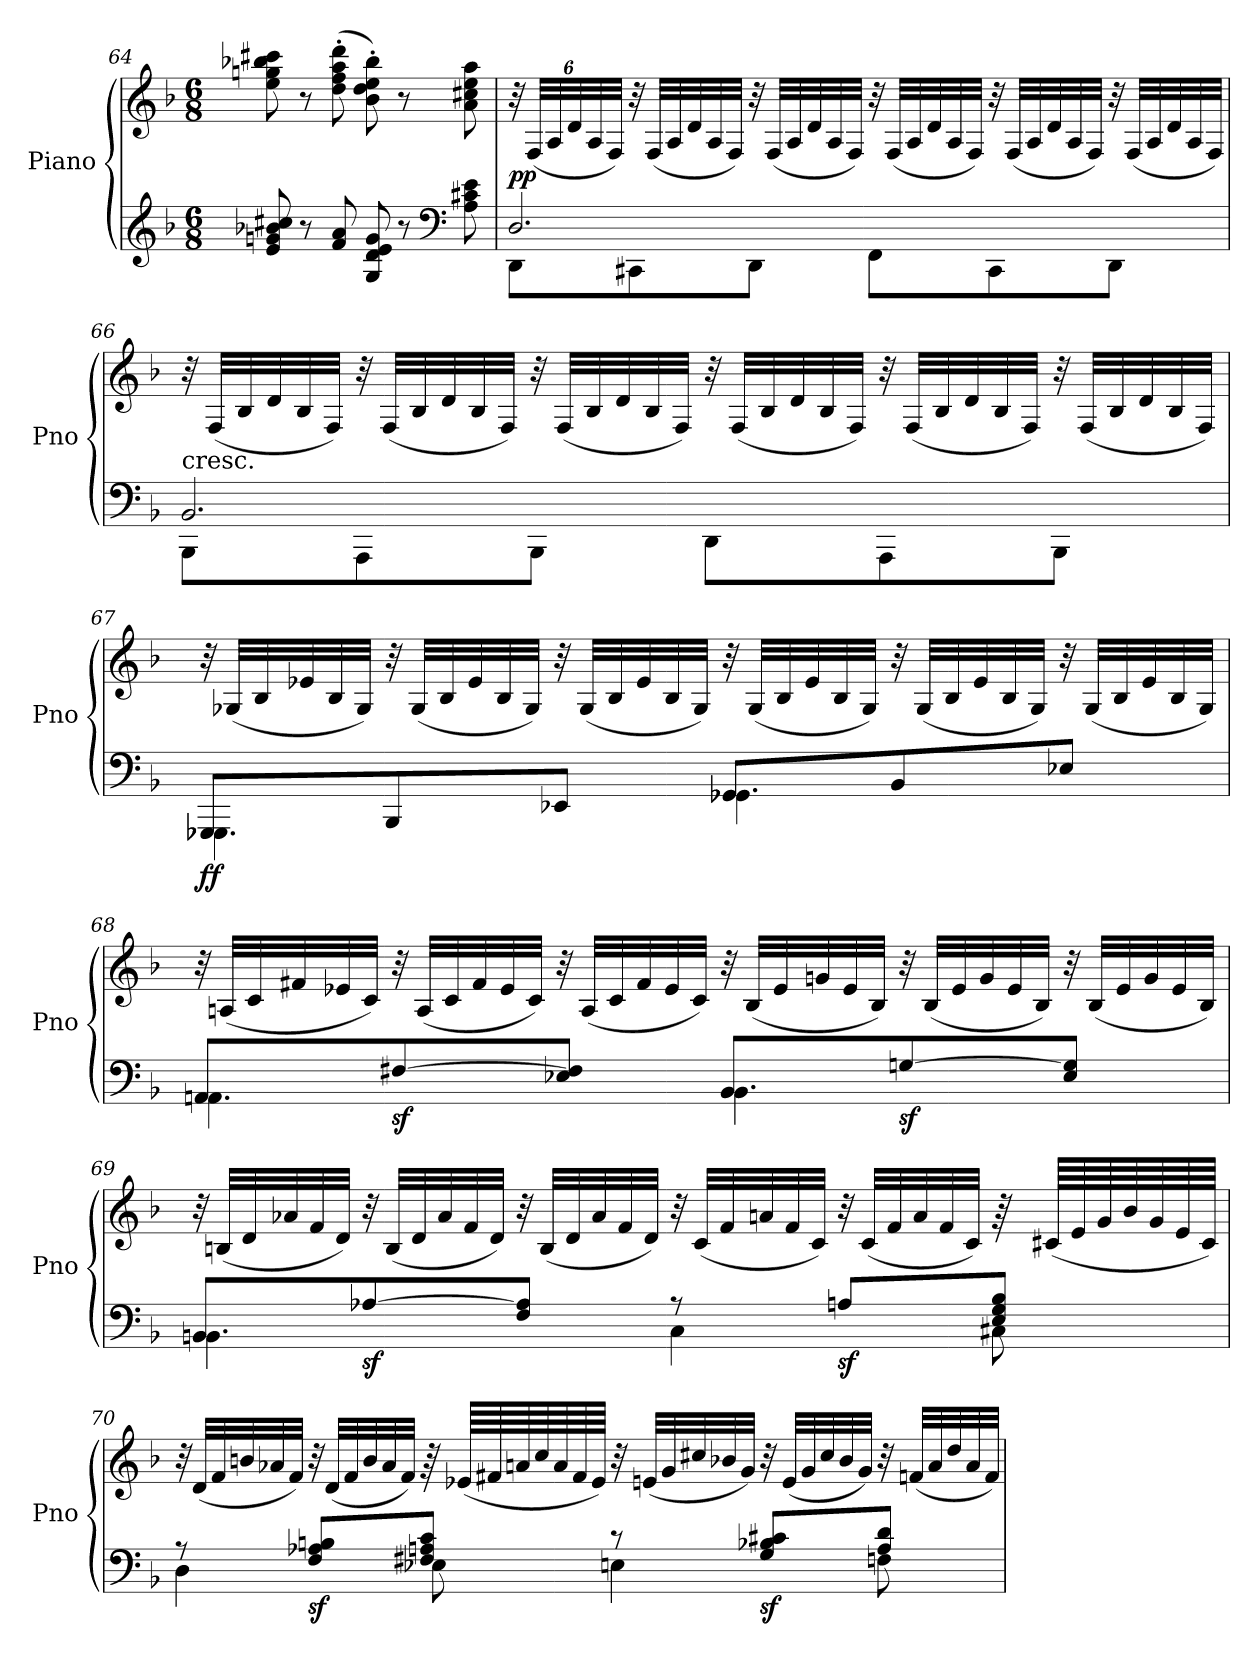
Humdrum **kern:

**kern	**kern	**dynam
*part1	*part1	*part1
*staff2	*staff1	*staff1/2
*I"Piano	*	*
*I'Pno	*	*
*clefG2	*clefG2	*
*k[b-]	*k[b-]	*
*F:	*F:	*
*M6/8	*M6/8	*
=64	=64	=64
8e/ 8gn/ 8b-X/ 8cc#X/	8ee\ 8ggn\ 8bb-X\ 8ccc#X\	.
8r	8r	.
8f/ 8a/	(>8dd\' 8ff\' 8aa\' 8ddd\'	.
8G/ 8d/ 8e/ 8g/	8b-\' 8dd\' 8ee\' 8bb-\')	.
8r	8r	.
*clefF4	*	*
8A\ 8c#X\ 8e\	8a\ 8cc#X\ 8ee\ 8aa\	.
!!LO:LB:g=z
=65	=65	=65
*^	*	*
*	*	*Xbrackettup	*
!	!	!	!LO:DY:b
2.D/	8DD\L	48r	pp
.	.	(<48F/LLL	.
.	.	48A/	.
.	.	48d/	.
.	.	48A/	.
.	.	48F/JJJ)	.
*	*	*Xtuplet	*
.	8CC#X\	48r	.
.	.	(<48F/LLL	.
.	.	48A/	.
.	.	48d/	.
.	.	48A/	.
.	.	48F/JJJ)	.
.	8DD\J	48r	.
.	.	(<48F/LLL	.
.	.	48A/	.
.	.	48d/	.
.	.	48A/	.
.	.	48F/JJJ)	.
.	8FF\L	48r	.
.	.	(<48F/LLL	.
.	.	48A/	.
.	.	48d/	.
.	.	48A/	.
.	.	48F/JJJ)	.
.	8CC#\	48r	.
.	.	(<48F/LLL	.
.	.	48A/	.
.	.	48d/	.
.	.	48A/	.
.	.	48F/JJJ)	.
.	8DD\J	48r	.
.	.	(<48F/LLL	.
.	.	48A/	.
.	.	48d/	.
.	.	48A/	.
.	.	48F/JJJ)	.
!!LO:LB:g=z
=66	=66	=66	=66
!	!	!LO:TX:b:t=cresc.	!
2.BB-/	8BBB-\L	48r	.
.	.	(<48F/LLL	.
.	.	48B-/	.
.	.	48d/	.
.	.	48B-/	.
.	.	48F/JJJ)	.
.	8AAA\	48r	.
.	.	(<48F/LLL	.
.	.	48B-/	.
.	.	48d/	.
.	.	48B-/	.
.	.	48F/JJJ)	.
.	8BBB-\J	48r	.
.	.	(<48F/LLL	.
.	.	48B-/	.
.	.	48d/	.
.	.	48B-/	.
.	.	48F/JJJ)	.
.	8DD\L	48r	.
.	.	(<48F/LLL	.
.	.	48B-/	.
.	.	48d/	.
.	.	48B-/	.
.	.	48F/JJJ)	.
.	8AAA\	48r	.
.	.	(<48F/LLL	.
.	.	48B-/	.
.	.	48d/	.
.	.	48B-/	.
.	.	48F/JJJ)	.
.	8BBB-\J	48r	.
.	.	(<48F/LLL	.
.	.	48B-/	.
.	.	48d/	.
.	.	48B-/	.
.	.	48F/JJJ)	.
!!LO:PB:g=z
=67	=67	=67	=67
!	!	!	!LO:DY:b=2
!	!	!	!LO:DY:n=1:b
8GGG-X/L	4.GGG-\	48r	f f
.	.	(<48G-X/LLL	.
.	.	48B-/	.
.	.	48e-X/	.
.	.	48B-/	.
.	.	48G-/JJJ)	.
8BBB-/	.	48r	.
.	.	(<48G-/LLL	.
.	.	48B-/	.
.	.	48e-/	.
.	.	48B-/	.
.	.	48G-/JJJ)	.
8EE-X/J	.	48r	.
.	.	(<48G-/LLL	.
.	.	48B-/	.
.	.	48e-/	.
.	.	48B-/	.
.	.	48G-/JJJ)	.
8GG-X/L	4.GG-\	48r	.
.	.	(<48G-/LLL	.
.	.	48B-/	.
.	.	48e-/	.
.	.	48B-/	.
.	.	48G-/JJJ)	.
8BB-/	.	48r	.
.	.	(<48G-/LLL	.
.	.	48B-/	.
.	.	48e-/	.
.	.	48B-/	.
.	.	48G-/JJJ)	.
8E-X/J	.	48r	.
.	.	(<48G-/LLL	.
.	.	48B-/	.
.	.	48e-/	.
.	.	48B-/	.
.	.	48G-/JJJ)	.
!!LO:LB:g=z
=68	=68	=68	=68
8AA/L	4.AAn\	48r	.
.	.	(<48An/LLL	.
.	.	48c/	.
.	.	48f#X/	.
.	.	48e-X/	.
.	.	48c/JJJ)	.
!	!	!	!LO:DY:b=2
[8F#X/	.	48r	sf
.	.	(<48A/LLL	.
.	.	48c/	.
.	.	48f#/	.
.	.	48e-/	.
.	.	48c/JJJ)	.
8E-X/ 8F#/]J	.	48r	.
.	.	(<48A/LLL	.
.	.	48c/	.
.	.	48f#/	.
.	.	48e-/	.
.	.	48c/JJJ)	.
8BB-/L	4.BB-\	48r	.
.	.	(<48B-/LLL	.
.	.	48e-/	.
.	.	48gn/	.
.	.	48e-/	.
.	.	48B-/JJJ)	.
!	!	!	!LO:DY:b=2
[8Gn/	.	48r	sf
.	.	(<48B-/LLL	.
.	.	48e-/	.
.	.	48g/	.
.	.	48e-/	.
.	.	48B-/JJJ)	.
8E-/ 8G/]J	.	48r	.
.	.	(<48B-/LLL	.
.	.	48e-/	.
.	.	48g/	.
.	.	48e-/	.
.	.	48B-/JJJ)	.
!!LO:LB:g=z
=69	=69	=69	=69
8BBn/L	4.BB\	48r	.
.	.	(<48Bn/LLL	.
.	.	48d/	.
.	.	48a-X/	.
.	.	48f/	.
.	.	48d/JJJ)	.
!	!	!	!LO:DY:b=2
[8A-X/	.	48r	sf
.	.	(<48B/LLL	.
.	.	48d/	.
.	.	48a-/	.
.	.	48f/	.
.	.	48d/JJJ)	.
8F/ 8A-/]J	.	48r	.
.	.	(<48B/LLL	.
.	.	48d/	.
.	.	48a-/	.
.	.	48f/	.
.	.	48d/JJJ)	.
8r	4C\	48r	.
.	.	(<48c/LLL	.
.	.	48f/	.
.	.	48an/	.
.	.	48f/	.
.	.	48c/JJJ)	.
!	!	!	!LO:DY:b=2
8An/L	.	48r	sf
.	.	(<48c/LLL	.
.	.	48f/	.
.	.	48a/	.
.	.	48f/	.
.	.	48c/JJJ)	.
8E/ 8G/ 8B-/J	8C#X\	64r	.
.	.	(<64c#X/LLLL	.
.	.	64e/	.
.	.	64g/	.
.	.	64b-/	.
.	.	64g/	.
.	.	64e/	.
.	.	64c#/JJJJ)	.
!!LO:LB:g=z
=70	=70	=70	=70
8r	4D\	48r	.
.	.	(<48d/LLL	.
.	.	48f/	.
.	.	48bn/	.
.	.	48a-X/	.
.	.	48f/JJJ)	.
!	!	!	!LO:DY:b=2
8F/ 8A-X/ 8Bn/L	.	48r	sf
.	.	(<48d/LLL	.
.	.	48f/	.
.	.	48b/	.
.	.	48a-/	.
.	.	48f/JJJ)	.
8F#X/ 8An/ 8c/J	8E-X\	64r	.
.	.	(<64e-X/LLLL	.
.	.	64f#X/	.
.	.	64an/	.
.	.	64cc/	.
.	.	64a/	.
.	.	64f#/	.
.	.	64e-/JJJJ)	.
8r	4En\	48r	.
.	.	(<48en/LLL	.
.	.	48g/	.
.	.	48cc#X/	.
.	.	48b-X/	.
.	.	48g/JJJ)	.
!	!	!	!LO:DY:b=2
8G/ 8B-X/ 8c#X/L	.	48r	sf
.	.	(<48e/LLL	.
.	.	48g/	.
.	.	48cc#/	.
.	.	48b-/	.
.	.	48g/JJJ)	.
8A/ 8d/J	8Fn\	48r	.
.	.	(<48fn/LLL	.
.	.	48a/	.
.	.	48dd/	.
.	.	48a/	.
.	.	48f/JJJ)	.
*v	*v	*	*
=	=	=
*-	*-	*-
